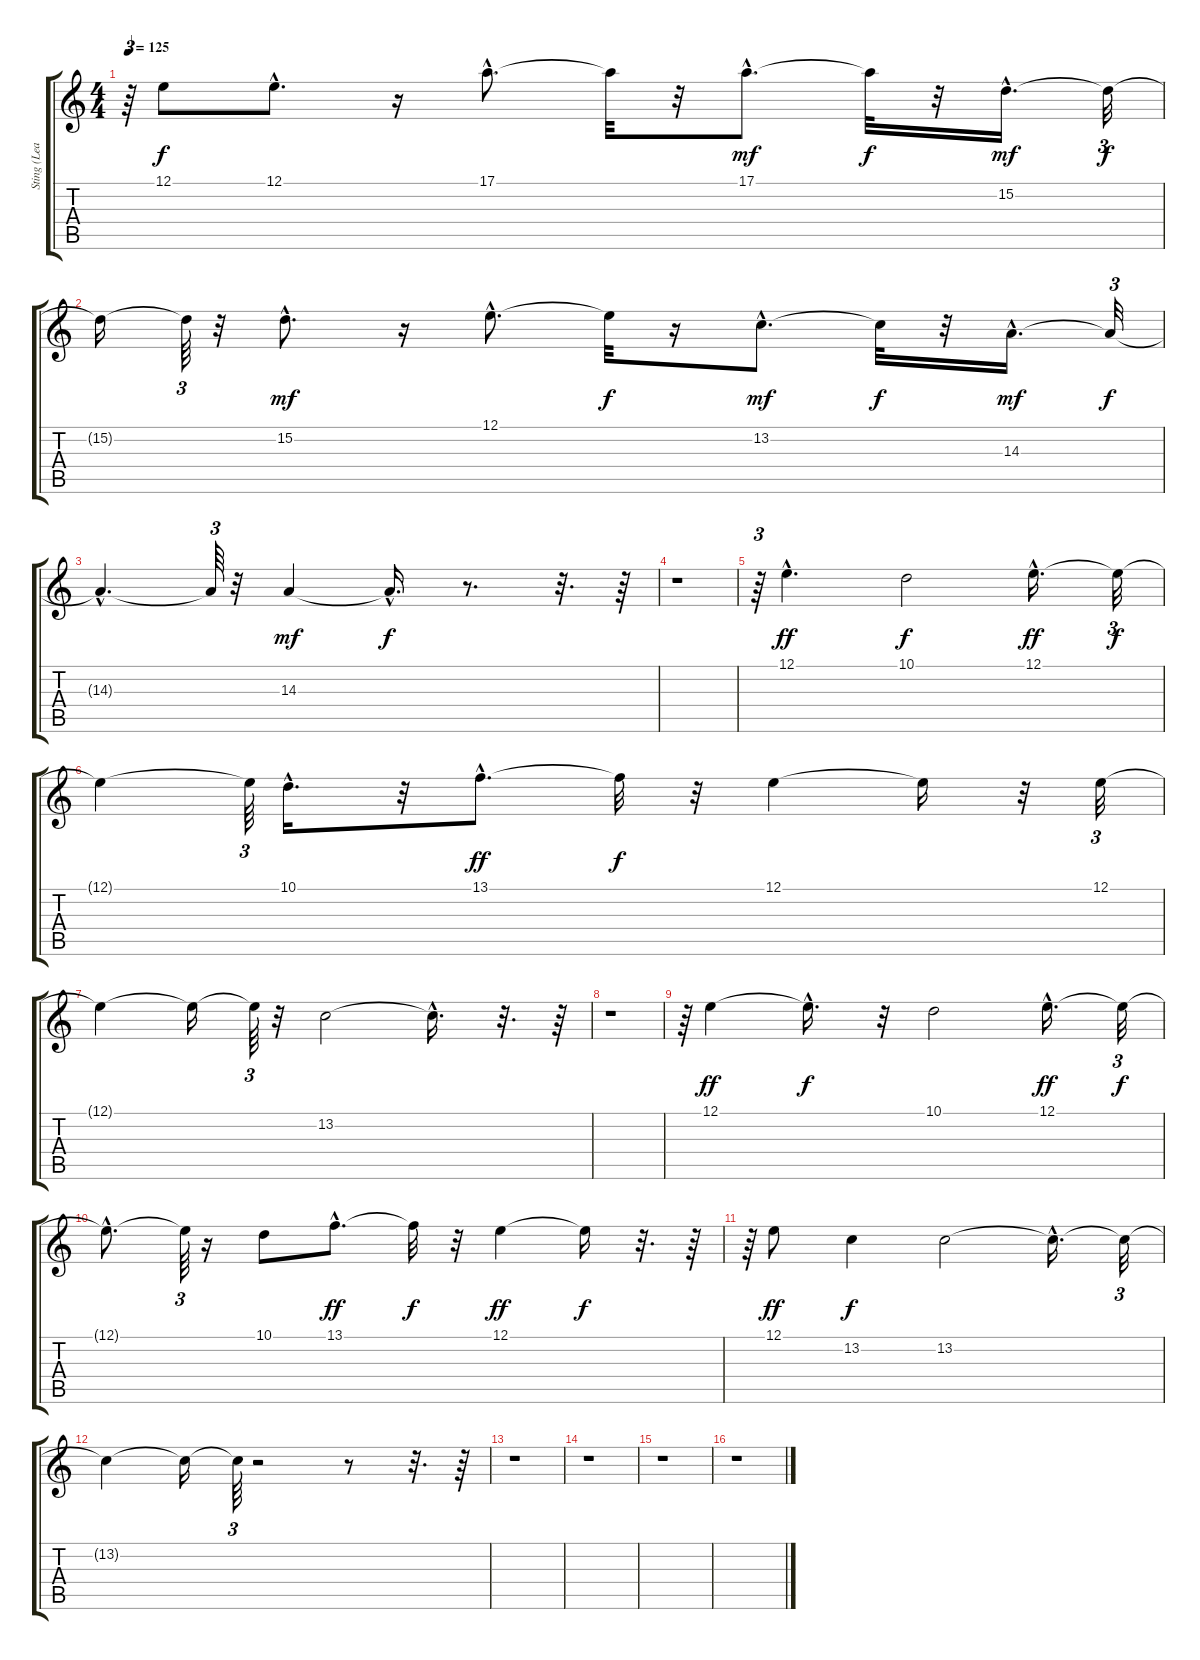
\track ("Sting (Lead Vocal)" "Sting (Lea") {instrument panflute}
\staff {score tabs}
\tuning (E4 B3 G3 D3 A2 E2) {hide}
\ts (4 4)
\tempo 125
\clef g2
\ks c
r.64{tu (3 2) dy mp} 12.1.8{dy f} 12.1{hac}.8{d} r.16 17.1{hac}.8{d} 17.1{t}.32 r.32 17.1{hac}.8{d dy mf} 17.1{t}.32{dy f} r.32 15.2{hac}.16{d dy mf} 15.2{t}.32{tu (3 2) dy f} |
15.2{t}.16 15.2{t}.64{tu (3 2)} r.32 15.2{hac}.8{d dy mf} r.16 12.1{hac}.8{d} 12.1{t}.32{dy f} r.16 13.2{hac}.8{d dy mf} 13.2{t}.32{dy f} r.32 14.3{hac}.16{d dy mf} 14.3{t}.32{tu (3 2) dy f} |
14.3{hac t}.4{d} 14.3{t}.64{tu (3 2)} r.32 14.3.4{dy mf} 14.3{hac t}.16{d dy f} r.8{d} r.32{d} r.64 |
r.1 |
r.64{tu (3 2)} 12.1{hac}.4{d dy ff} 10.1.2{dy f} 12.1{hac}.16{d dy ff} 12.1{t}.32{tu (3 2) dy f} |
12.1{t}.4 12.1{t}.64{tu (3 2)} 10.1{hac}.16{d} r.32 13.1{hac}.8{d dy ff} 13.1{t}.32{dy f} r.32 12.1.4 12.1{t}.16 r.32 12.1.32{tu (3 2)} |
12.1{t}.4 12.1{t}.16 12.1{t}.64{tu (3 2)} r.32 13.2.2 13.2{hac t}.16{d} r.32{d} r.64 |
r.1 |
r.64{tu (3 2)} 12.1.4{dy ff} 12.1{hac t}.16{d dy f} r.32 10.1.2 12.1{hac}.16{d dy ff} 12.1{t}.32{tu (3 2) dy f} |
12.1{hac t}.8{d} 12.1{t}.64{tu (3 2)} r.16 10.1.8 13.1{hac}.8{d dy ff} 13.1{t}.32{dy f} r.32 12.1.4{dy ff} 12.1{t}.16{dy f} r.32{d} r.64 |
r.64{tu (3 2)} 12.1.8{dy ff} 13.2.4{dy f} 13.2.2 13.2{hac t}.16{d} 13.2{t}.32{tu (3 2)} |
13.2{t}.4 13.2{t}.16 13.2{t}.64{tu (3 2)} r.2 r.8 r.32{d} r.64 |
r.1 |
r.1 |
r.1 |
r.1
